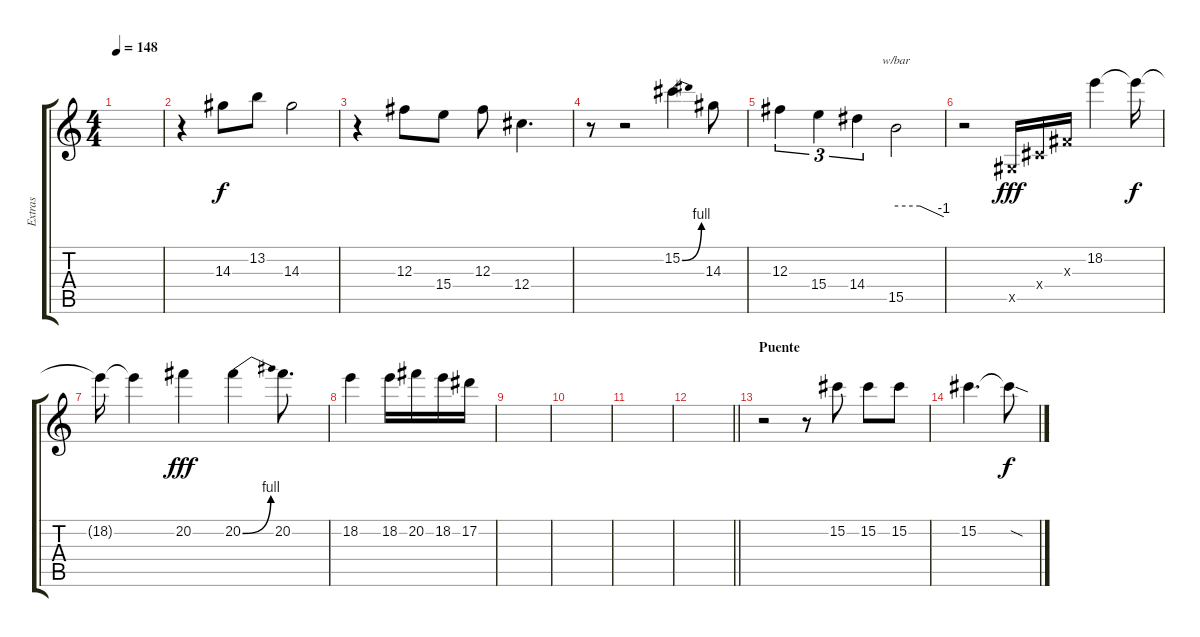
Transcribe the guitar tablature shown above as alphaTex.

\track ("Extras" "Extras") {instrument distortionguitar}
\staff {score tabs}
\tuning (Eb4 Bb3 Gb3 Db3 Ab2 Eb2) {hide}
\ts (4 4)
\tempo 148
\clef g2
\ks c
|
r.4 14.3.8 13.2.8 14.3.2 |
r.4 12.3.8 15.4.8 12.3.8 12.4.4{d} |
r.8 r.2 15.2{be (bend 0 0 60 4)}.4 14.3.8 |
12.3.4{tu (3 2)} 15.4.4{tu (3 2)} 14.4.4{tu (3 2)} 15.5.2{tbe (custom default 0 0 30 0 60 -4) dy f} |
r.2 0.5{x}.16{dy fff volume 5} 0.4{x}.16 0.3{x}.16 18.2.4 18.2{t}.16{dy f} |
18.2{t}.16 18.2{t}.4 20.2.4{dy fff} 20.2{be (bend 0 0 60 4)}.4 20.2.8{d} |
18.2.4 18.2.16 20.2.16 18.2.16 17.2.16 |
|
|
|
\barLineRight lightlight
|
\section ("" "Puente")
r.2{volume 11} r.8 15.2.8 15.2.8 15.2.8 |
15.2.4{d} 15.2{sod t}.8{dy f}
